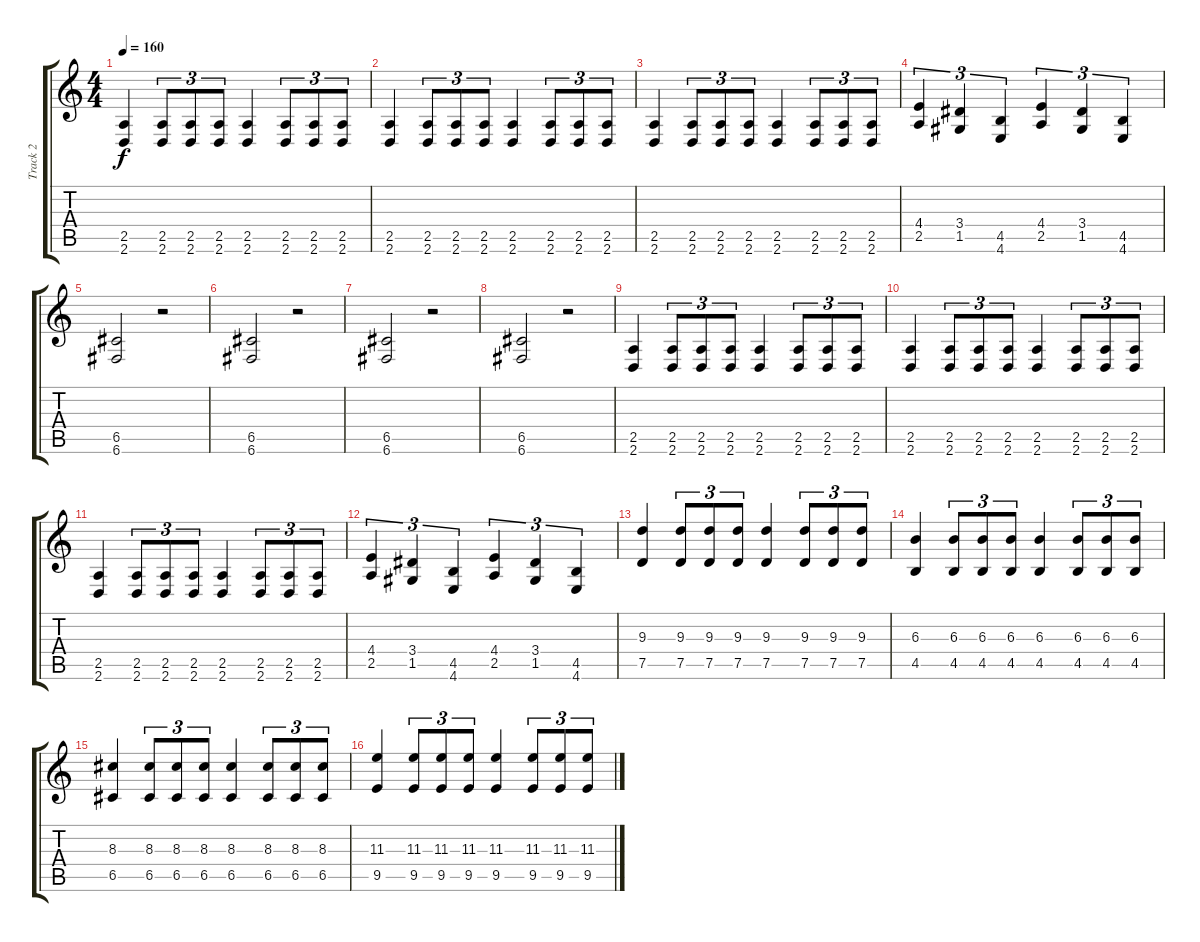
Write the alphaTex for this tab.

\track ("Track 2" "Track 2") {instrument distortionguitar}
\staff {score tabs}
\tuning (D4 A3 F3 C3 G2 C2) {hide}
\ts (4 4)
\tempo 160
\clef g2
\ks c
(2.5 2.6).4{dy f} (2.5 2.6).8{tu (3 2)} (2.5 2.6).8{tu (3 2)} (2.5 2.6).8{tu (3 2)} (2.5 2.6).4 (2.5 2.6).8{tu (3 2)} (2.5 2.6).8{tu (3 2)} (2.5 2.6).8{tu (3 2)} |
(2.5 2.6).4 (2.5 2.6).8{tu (3 2)} (2.5 2.6).8{tu (3 2)} (2.5 2.6).8{tu (3 2)} (2.5 2.6).4 (2.5 2.6).8{tu (3 2)} (2.5 2.6).8{tu (3 2)} (2.5 2.6).8{tu (3 2)} |
(2.5 2.6).4 (2.5 2.6).8{tu (3 2)} (2.5 2.6).8{tu (3 2)} (2.5 2.6).8{tu (3 2)} (2.5 2.6).4 (2.5 2.6).8{tu (3 2)} (2.5 2.6).8{tu (3 2)} (2.5 2.6).8{tu (3 2)} |
(4.4 2.5).4{tu (3 2)} (3.4 1.5).4{tu (3 2)} (4.5 4.6).4{tu (3 2)} (4.4 2.5).4{tu (3 2)} (3.4 1.5).4{tu (3 2)} (4.5 4.6).4{tu (3 2)} |
(6.5 6.6).2 r.2 |
(6.5 6.6).2 r.2 |
(6.5 6.6).2 r.2 |
(6.5 6.6).2 r.2 |
(2.5 2.6).4 (2.5 2.6).8{tu (3 2)} (2.5 2.6).8{tu (3 2)} (2.5 2.6).8{tu (3 2)} (2.5 2.6).4 (2.5 2.6).8{tu (3 2)} (2.5 2.6).8{tu (3 2)} (2.5 2.6).8{tu (3 2)} |
(2.5 2.6).4 (2.5 2.6).8{tu (3 2)} (2.5 2.6).8{tu (3 2)} (2.5 2.6).8{tu (3 2)} (2.5 2.6).4 (2.5 2.6).8{tu (3 2)} (2.5 2.6).8{tu (3 2)} (2.5 2.6).8{tu (3 2)} |
(2.5 2.6).4 (2.5 2.6).8{tu (3 2)} (2.5 2.6).8{tu (3 2)} (2.5 2.6).8{tu (3 2)} (2.5 2.6).4 (2.5 2.6).8{tu (3 2)} (2.5 2.6).8{tu (3 2)} (2.5 2.6).8{tu (3 2)} |
(4.4 2.5).4{tu (3 2)} (3.4 1.5).4{tu (3 2)} (4.5 4.6).4{tu (3 2)} (4.4 2.5).4{tu (3 2)} (3.4 1.5).4{tu (3 2)} (4.5 4.6).4{tu (3 2)} |
(9.3 7.5).4 (9.3 7.5).8{tu (3 2)} (9.3 7.5).8{tu (3 2)} (9.3 7.5).8{tu (3 2)} (9.3 7.5).4 (9.3 7.5).8{tu (3 2)} (9.3 7.5).8{tu (3 2)} (9.3 7.5).8{tu (3 2)} |
(6.3 4.5).4 (6.3 4.5).8{tu (3 2)} (6.3 4.5).8{tu (3 2)} (6.3 4.5).8{tu (3 2)} (6.3 4.5).4 (6.3 4.5).8{tu (3 2)} (6.3 4.5).8{tu (3 2)} (6.3 4.5).8{tu (3 2)} |
(8.3 6.5).4 (8.3 6.5).8{tu (3 2)} (8.3 6.5).8{tu (3 2)} (8.3 6.5).8{tu (3 2)} (8.3 6.5).4 (8.3 6.5).8{tu (3 2)} (8.3 6.5).8{tu (3 2)} (8.3 6.5).8{tu (3 2)} |
(11.3 9.5).4 (11.3 9.5).8{tu (3 2)} (11.3 9.5).8{tu (3 2)} (11.3 9.5).8{tu (3 2)} (11.3 9.5).4 (11.3 9.5).8{tu (3 2)} (11.3 9.5).8{tu (3 2)} (11.3 9.5).8{tu (3 2)}
